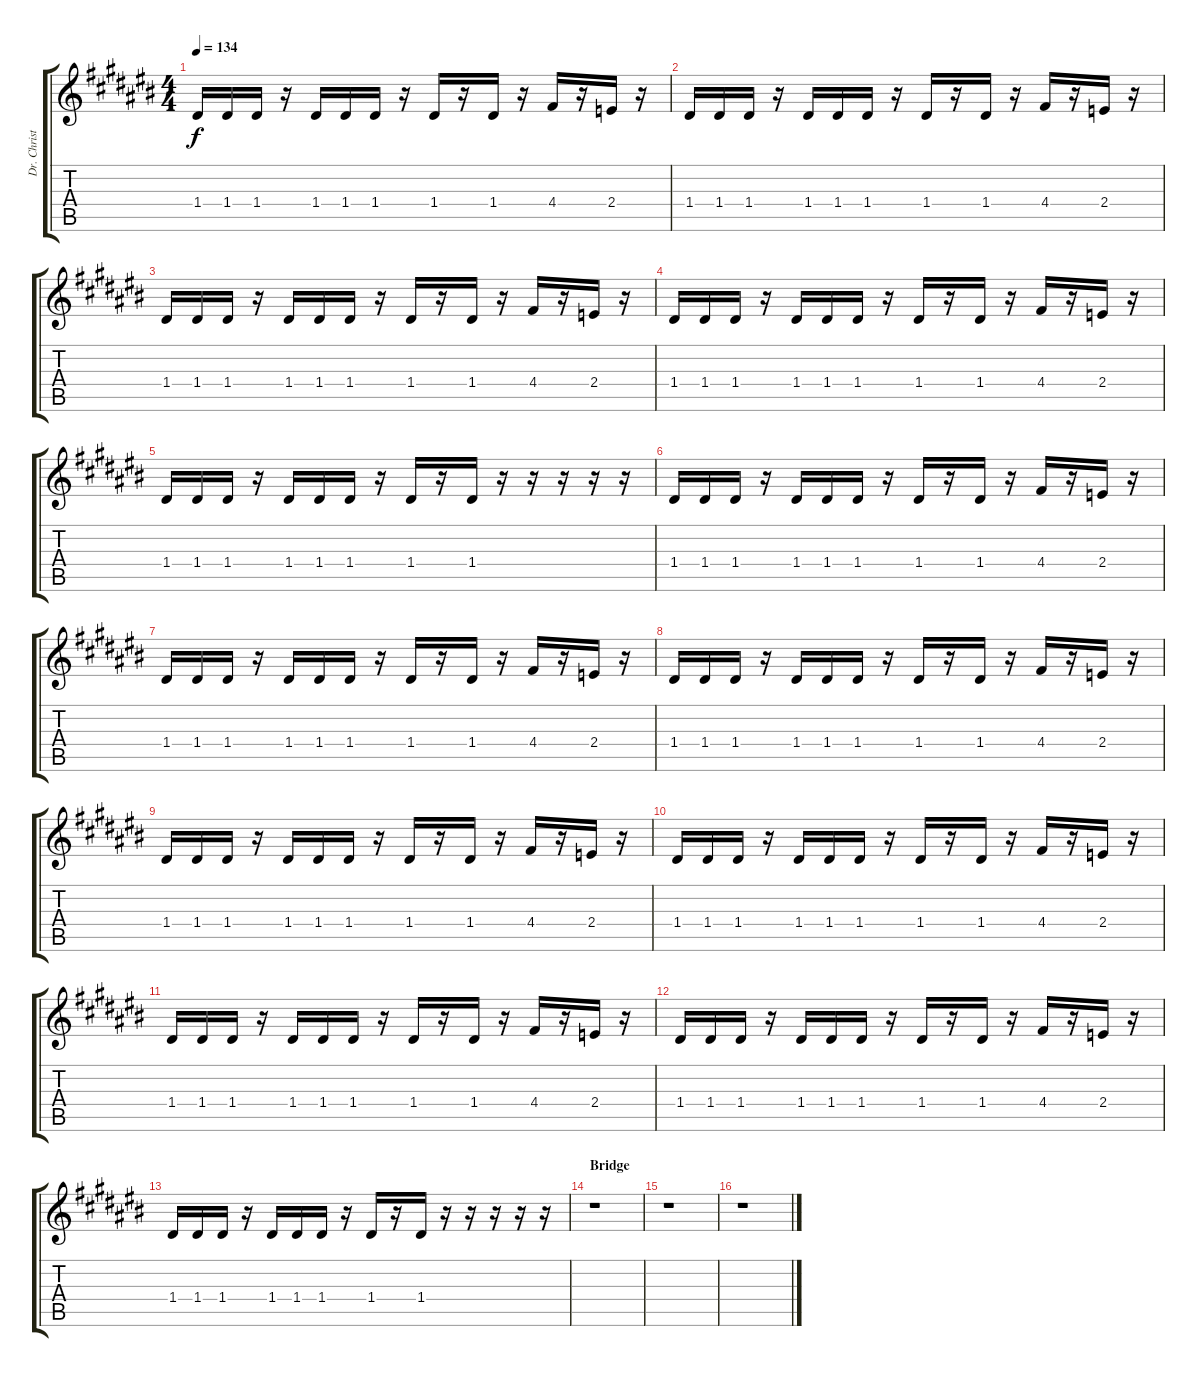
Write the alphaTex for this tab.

\track ("Dr. Christian Lorenz - Keyboard II" "Dr. Christ") {instrument synthbass1}
\staff {score tabs}
\tuning (E4 B3 G3 D3 A2 D2) {hide}
\ts (4 4)
\tempo 134
\clef g2
\ks c#
1.4.16{dy f} 1.4.16 1.4.16 r.16 1.4.16 1.4.16 1.4.16 r.16 1.4.16 r.16 1.4.16 r.16 4.4.16 r.16 2.4.16 r.16 |
1.4.16 1.4.16 1.4.16 r.16 1.4.16 1.4.16 1.4.16 r.16 1.4.16 r.16 1.4.16 r.16 4.4.16 r.16 2.4.16 r.16 |
1.4.16 1.4.16 1.4.16 r.16 1.4.16 1.4.16 1.4.16 r.16 1.4.16 r.16 1.4.16 r.16 4.4.16 r.16 2.4.16 r.16 |
1.4.16 1.4.16 1.4.16 r.16 1.4.16 1.4.16 1.4.16 r.16 1.4.16 r.16 1.4.16 r.16 4.4.16 r.16 2.4.16 r.16 |
1.4.16 1.4.16 1.4.16 r.16 1.4.16 1.4.16 1.4.16 r.16 1.4.16 r.16 1.4.16 r.16 r.16 r.16 r.16 r.16 |
1.4.16 1.4.16 1.4.16 r.16 1.4.16 1.4.16 1.4.16 r.16 1.4.16 r.16 1.4.16 r.16 4.4.16 r.16 2.4.16 r.16 |
1.4.16 1.4.16 1.4.16 r.16 1.4.16 1.4.16 1.4.16 r.16 1.4.16 r.16 1.4.16 r.16 4.4.16 r.16 2.4.16 r.16 |
1.4.16 1.4.16 1.4.16 r.16 1.4.16 1.4.16 1.4.16 r.16 1.4.16 r.16 1.4.16 r.16 4.4.16 r.16 2.4.16 r.16 |
1.4.16 1.4.16 1.4.16 r.16 1.4.16 1.4.16 1.4.16 r.16 1.4.16 r.16 1.4.16 r.16 4.4.16 r.16 2.4.16 r.16 |
1.4.16 1.4.16 1.4.16 r.16 1.4.16 1.4.16 1.4.16 r.16 1.4.16 r.16 1.4.16 r.16 4.4.16 r.16 2.4.16 r.16 |
1.4.16 1.4.16 1.4.16 r.16 1.4.16 1.4.16 1.4.16 r.16 1.4.16 r.16 1.4.16 r.16 4.4.16 r.16 2.4.16 r.16 |
1.4.16 1.4.16 1.4.16 r.16 1.4.16 1.4.16 1.4.16 r.16 1.4.16 r.16 1.4.16 r.16 4.4.16 r.16 2.4.16 r.16 |
1.4.16 1.4.16 1.4.16 r.16 1.4.16 1.4.16 1.4.16 r.16 1.4.16 r.16 1.4.16 r.16 r.16 r.16 r.16 r.16 |
\section ("" "Bridge")
r.1 |
r.1 |
r.1
